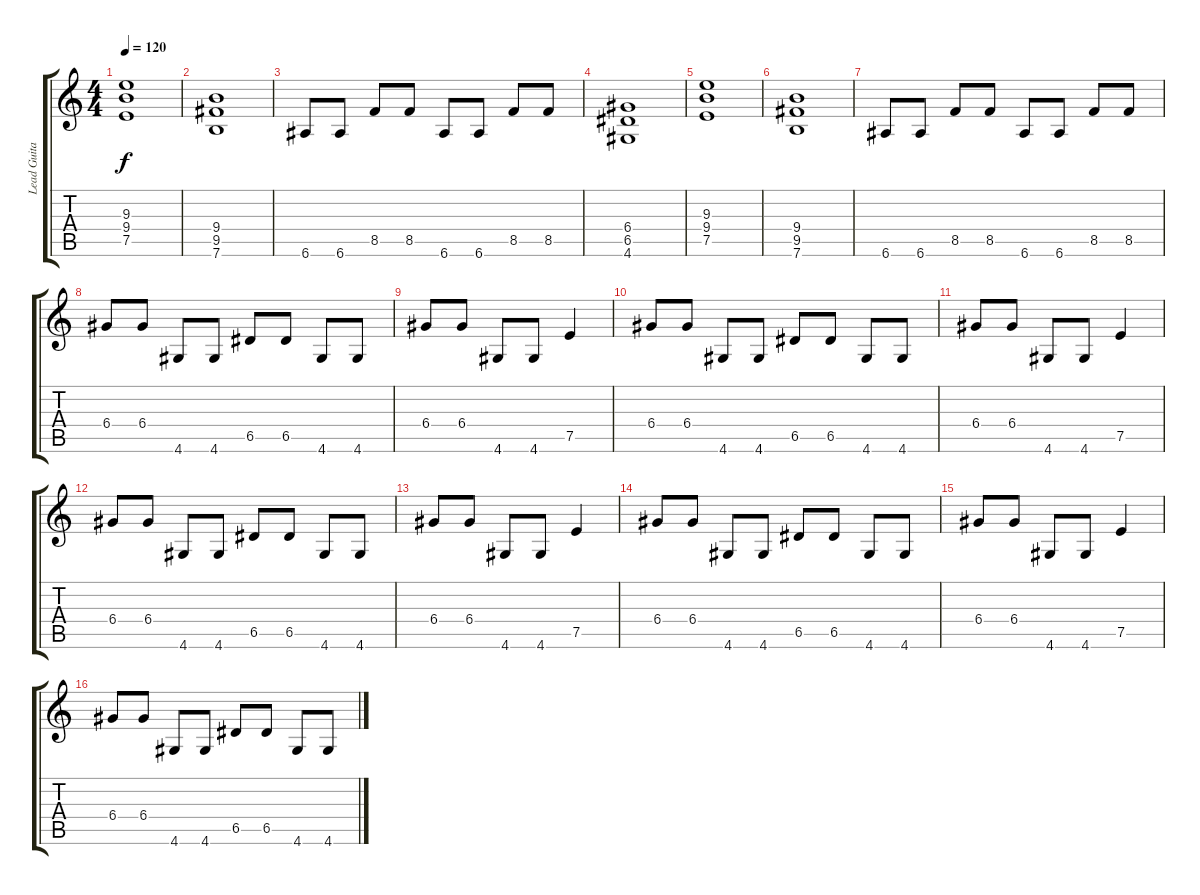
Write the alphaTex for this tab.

\track ("Lead Guitar" "Lead Guita") {instrument overdrivenguitar}
\staff {score tabs}
\tuning (E4 B3 G3 D3 A2 E2) {hide}
\ts (4 4)
\tempo 120
\clef g2
\ks c
(9.3 9.4 7.5).1{dy f} |
(9.4 9.5 7.6).1 |
6.6.8 6.6.8 8.5.8 8.5.8 6.6.8 6.6.8 8.5.8 8.5.8 |
(6.4 6.5 4.6).1 |
(9.3 9.4 7.5).1 |
(9.4 9.5 7.6).1 |
6.6.8 6.6.8 8.5.8 8.5.8 6.6.8 6.6.8 8.5.8 8.5.8 |
6.4.8 6.4.8 4.6.8 4.6.8 6.5.8 6.5.8 4.6.8 4.6.8 |
6.4.8 6.4.8 4.6.8 4.6.8 7.5.4 |
6.4.8 6.4.8 4.6.8 4.6.8 6.5.8 6.5.8 4.6.8 4.6.8 |
6.4.8 6.4.8 4.6.8 4.6.8 7.5.4 |
6.4.8 6.4.8 4.6.8 4.6.8 6.5.8 6.5.8 4.6.8 4.6.8 |
6.4.8 6.4.8 4.6.8 4.6.8 7.5.4 |
6.4.8 6.4.8 4.6.8 4.6.8 6.5.8 6.5.8 4.6.8 4.6.8 |
6.4.8 6.4.8 4.6.8 4.6.8 7.5.4 |
6.4.8 6.4.8 4.6.8 4.6.8 6.5.8 6.5.8 4.6.8 4.6.8
